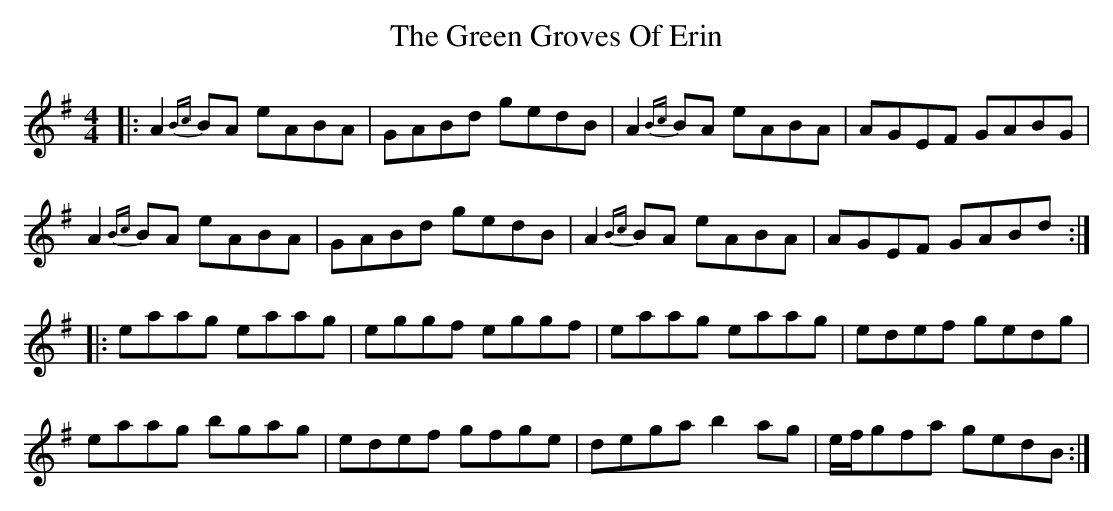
X:1
T: The Green Groves Of Erin
M: 4/4
L: 1/8
K: Ador
|:A2{Bc}BA eABA|GABd gedB|A2{Bc}BA eABA|AGEF GABG|
A2{Bc}BA eABA|GABd gedB|A2{Bc}BA eABA|AGEF GABd:|
|:eaag eaag|eggf eggf|eaag eaag|edef gedg|
eaag bgag|edef gfge|dega b2ag|e/2f/2gfa gedB:|
